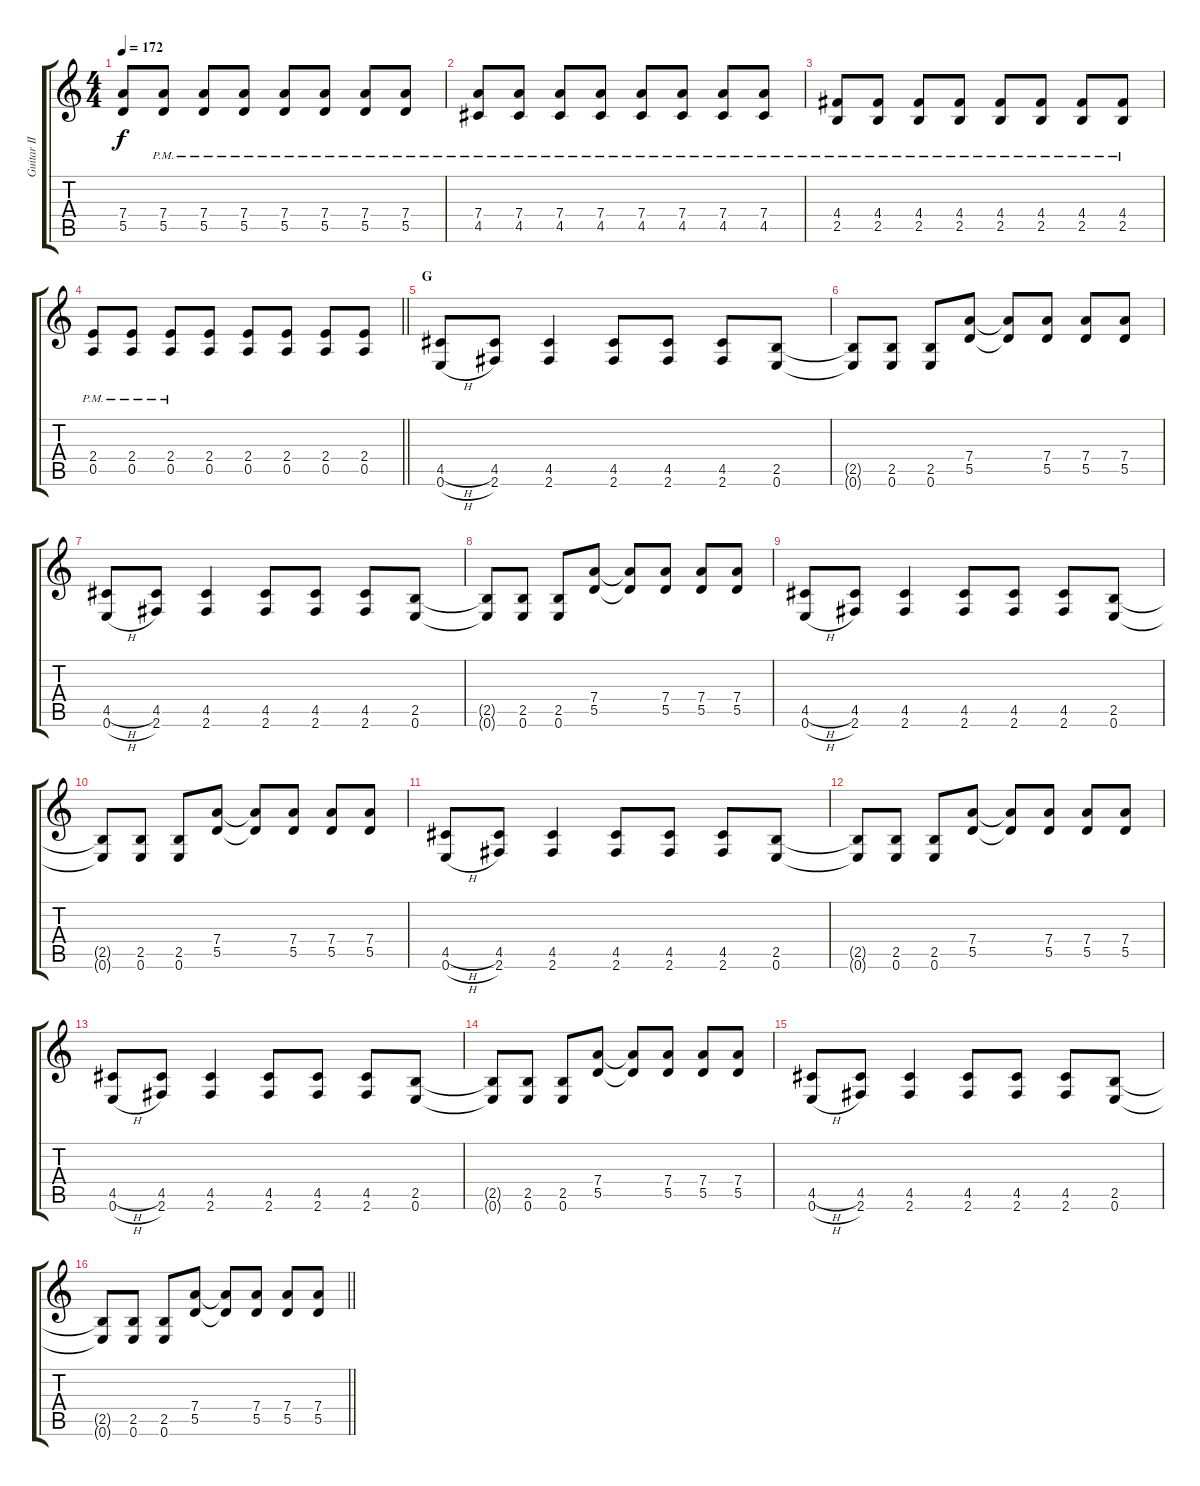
\track ("Guitar II - Kita" "Guitar II ") {instrument overdrivenguitar}
\staff {score tabs}
\tuning (E4 B3 G3 D3 A2 E2) {hide}
\ts (4 4)
\tempo 172
\clef g2
\ks c
(7.4 5.5).8{dy f} (7.4{pm} 5.5{pm}).8 (7.4{pm} 5.5{pm}).8 (7.4{pm} 5.5{pm}).8 (7.4{pm} 5.5{pm}).8 (7.4{pm} 5.5{pm}).8 (7.4{pm} 5.5{pm}).8 (7.4{pm} 5.5{pm}).8 |
(7.4{pm} 4.5{pm}).8 (7.4{pm} 4.5{pm}).8 (7.4{pm} 4.5{pm}).8 (7.4{pm} 4.5{pm}).8 (7.4{pm} 4.5{pm}).8 (7.4{pm} 4.5{pm}).8 (7.4{pm} 4.5{pm}).8 (7.4{pm} 4.5{pm}).8 |
(4.4{pm} 2.5{pm}).8 (4.4{pm} 2.5{pm}).8 (4.4{pm} 2.5{pm}).8 (4.4{pm} 2.5{pm}).8 (4.4{pm} 2.5{pm}).8 (4.4{pm} 2.5{pm}).8 (4.4{pm} 2.5{pm}).8 (4.4{pm} 2.5{pm}).8 |
\barLineRight lightlight
(2.4{pm} 0.5{pm}).8 (2.4{pm} 0.5{pm}).8 (2.4{pm} 0.5{pm}).8 (2.4 0.5).8{volume 10} (2.4 0.5).8{volume 13} (2.4 0.5).8 (2.4 0.5).8 (2.4 0.5).8 |
\section ("" "G")
(4.5{h} 0.6{h}).8 (4.5 2.6).8 (4.5 2.6).4 (4.5 2.6).8 (4.5 2.6).8 (4.5 2.6).8 (2.5 0.6).8 |
(2.5{t} 0.6{t}).8 (2.5 0.6).8 (2.5 0.6).8 (7.4 5.5).8 (7.4{t} 5.5{t}).8 (7.4 5.5).8 (7.4 5.5).8 (7.4 5.5).8 |
(4.5{h} 0.6{h}).8 (4.5 2.6).8 (4.5 2.6).4 (4.5 2.6).8 (4.5 2.6).8 (4.5 2.6).8 (2.5 0.6).8 |
(2.5{t} 0.6{t}).8 (2.5 0.6).8 (2.5 0.6).8 (7.4 5.5).8 (7.4{t} 5.5{t}).8 (7.4 5.5).8 (7.4 5.5).8 (7.4 5.5).8 |
(4.5{h} 0.6{h}).8 (4.5 2.6).8 (4.5 2.6).4 (4.5 2.6).8 (4.5 2.6).8 (4.5 2.6).8 (2.5 0.6).8 |
(2.5{t} 0.6{t}).8 (2.5 0.6).8 (2.5 0.6).8 (7.4 5.5).8 (7.4{t} 5.5{t}).8 (7.4 5.5).8 (7.4 5.5).8 (7.4 5.5).8 |
(4.5{h} 0.6{h}).8 (4.5 2.6).8 (4.5 2.6).4 (4.5 2.6).8 (4.5 2.6).8 (4.5 2.6).8 (2.5 0.6).8 |
(2.5{t} 0.6{t}).8 (2.5 0.6).8 (2.5 0.6).8 (7.4 5.5).8 (7.4{t} 5.5{t}).8 (7.4 5.5).8 (7.4 5.5).8 (7.4 5.5).8 |
(4.5{h} 0.6{h}).8 (4.5 2.6).8 (4.5 2.6).4 (4.5 2.6).8 (4.5 2.6).8 (4.5 2.6).8 (2.5 0.6).8 |
(2.5{t} 0.6{t}).8 (2.5 0.6).8 (2.5 0.6).8 (7.4 5.5).8 (7.4{t} 5.5{t}).8 (7.4 5.5).8 (7.4 5.5).8 (7.4 5.5).8 |
(4.5{h} 0.6{h}).8 (4.5 2.6).8 (4.5 2.6).4 (4.5 2.6).8 (4.5 2.6).8 (4.5 2.6).8 (2.5 0.6).8 |
\barLineRight lightlight
(2.5{t} 0.6{t}).8 (2.5 0.6).8 (2.5 0.6).8 (7.4 5.5).8 (7.4{t} 5.5{t}).8 (7.4 5.5).8 (7.4 5.5).8 (7.4 5.5).8
